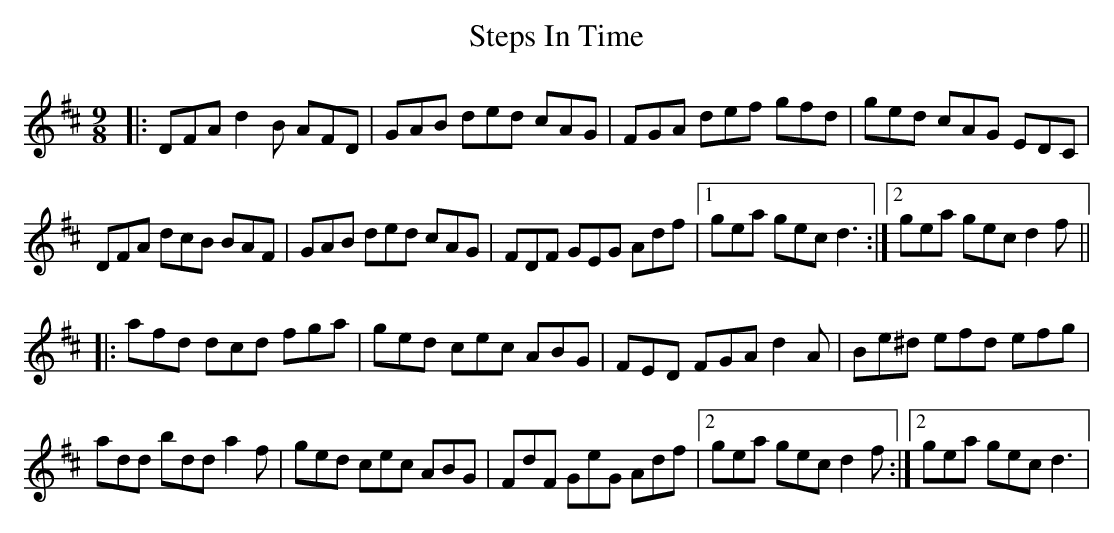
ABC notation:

X:1
T: Steps In Time
M: 9/8
L: 1/8
K: Dmaj
|:DFA d2B AFD|GAB ded cAG|FGA def gfd|ged cAG EDC|
DFA dcB BAF| GAB ded cAG|FDF GEG Adf|1 gea gec d3:|2 gea gec d2f||
|:afd dcd fga|ged cec ABG|FED FGA d2A|Be^d efd efg|
add bdd a2f|ged cec ABG|FdF GeG Adf|2gea gec d2f:|2 gea gec d3|
